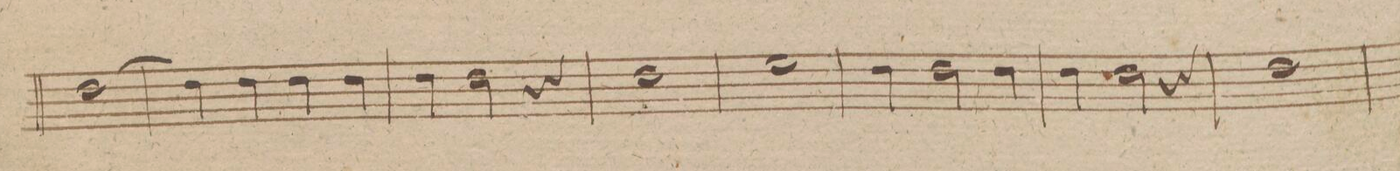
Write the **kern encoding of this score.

**kern	**dynam
*I"Corno 1mo in A.	*
*clefG2	*
*k[f#c#g#d#]	*
*met(c)	*
*M4/4	*
[1b\	.
=170	=170
4b\]	.
4b\	.
4b\	.
4b\	.
=171	=171
4b\	.
2b\	.
4r	.
=172	=172
1b\	.
=173	=173
1cc#\	.
=174	=174
4b\	.
2b\	.
4b\	.
=175	=175
4b\	.
2b\	.
4r	.
=176	=176
1b\	.
=177	=177
*-	*-
